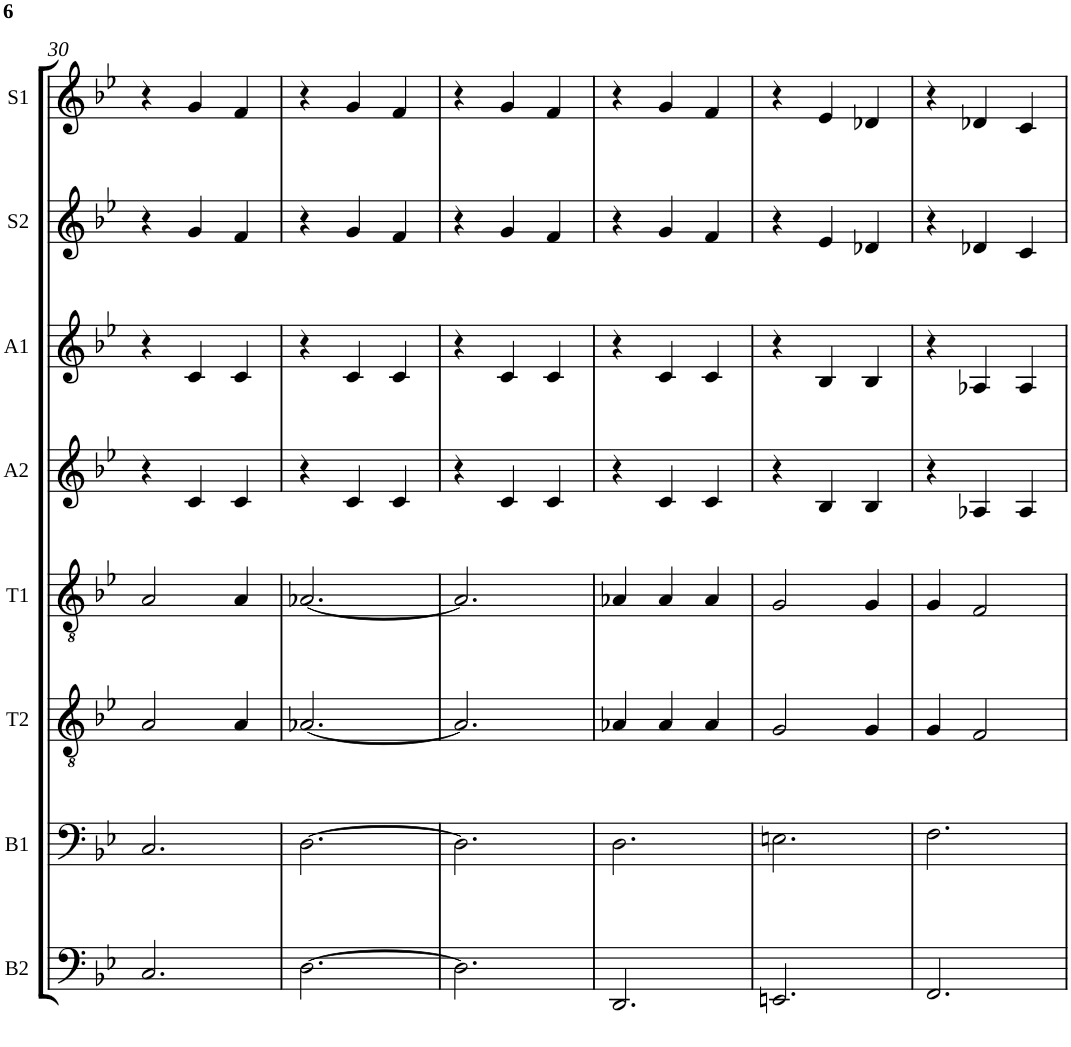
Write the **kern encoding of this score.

**kern	**kern	**kern	**kern	**kern	**kern	**kern	**kern
*part8	*part7	*part6	*part5	*part4	*part3	*part2	*part1
*staff8	*staff7	*staff6	*staff5	*staff4	*staff3	*staff2	*staff1
*I"Bass 2	*I"Bass 1	*I"Tenor 2	*I"Tenor 1	*I"Alto 2	*I"Alto 1	*I"Soprano 2	*I"Soprano 1
*I'B2	*I'B1	*I'T2	*I'T1	*I'A2	*I'A1	*I'S2	*I'S1
!!LO:PB:g=z
*clefF4	*clefF4	*clefGv2	*clefGv2	*clefG2	*clefG2	*clefG2	*clefG2
*k[b-e-]	*k[b-e-]	*k[b-e-]	*k[b-e-]	*k[b-e-]	*k[b-e-]	*k[b-e-]	*k[b-e-]
*B-:	*B-:	*B-:	*B-:	*B-:	*B-:	*B-:	*B-:
*M3/4	*M3/4	*M3/4	*M3/4	*M3/4	*M3/4	*M3/4	*M3/4
=30	=30	=30	=30	=30	=30	=30	=30
2.C/	2.C/	2A/	2A/	4r	4r	4r	4r
.	.	.	.	4c/	4c/	4g/	4g/
.	.	4A/	4A/	4c/	4c/	4f/	4f/
=31	=31	=31	=31	=31	=31	=31	=31
[2.D\	[2.D\	[2.A-X/	[2.A-X/	4r	4r	4r	4r
.	.	.	.	4c/	4c/	4g/	4g/
.	.	.	.	4c/	4c/	4f/	4f/
=32	=32	=32	=32	=32	=32	=32	=32
2.D\]	2.D\]	2.A-/]	2.A-/]	4r	4r	4r	4r
.	.	.	.	4c/	4c/	4g/	4g/
.	.	.	.	4c/	4c/	4f/	4f/
=33	=33	=33	=33	=33	=33	=33	=33
2.DD/	2.D\	4A-X/	4A-X/	4r	4r	4r	4r
.	.	4A-/	4A-/	4c/	4c/	4g/	4g/
.	.	4A-/	4A-/	4c/	4c/	4f/	4f/
=34	=34	=34	=34	=34	=34	=34	=34
2.EEn/	2.En\	2G/	2G/	4r	4r	4r	4r
.	.	.	.	4B-/	4B-/	4e-/	4e-/
.	.	4G/	4G/	4B-/	4B-/	4d-X/	4d-X/
=35	=35	=35	=35	=35	=35	=35	=35
2.FF/	2.F\	4G/	4G/	4r	4r	4r	4r
.	.	2F/	2F/	4A-X/	4A-X/	4d-X/	4d-X/
.	.	.	.	4A-/	4A-/	4c/	4c/
=	=	=	=	=	=	=	=
*-	*-	*-	*-	*-	*-	*-	*-
